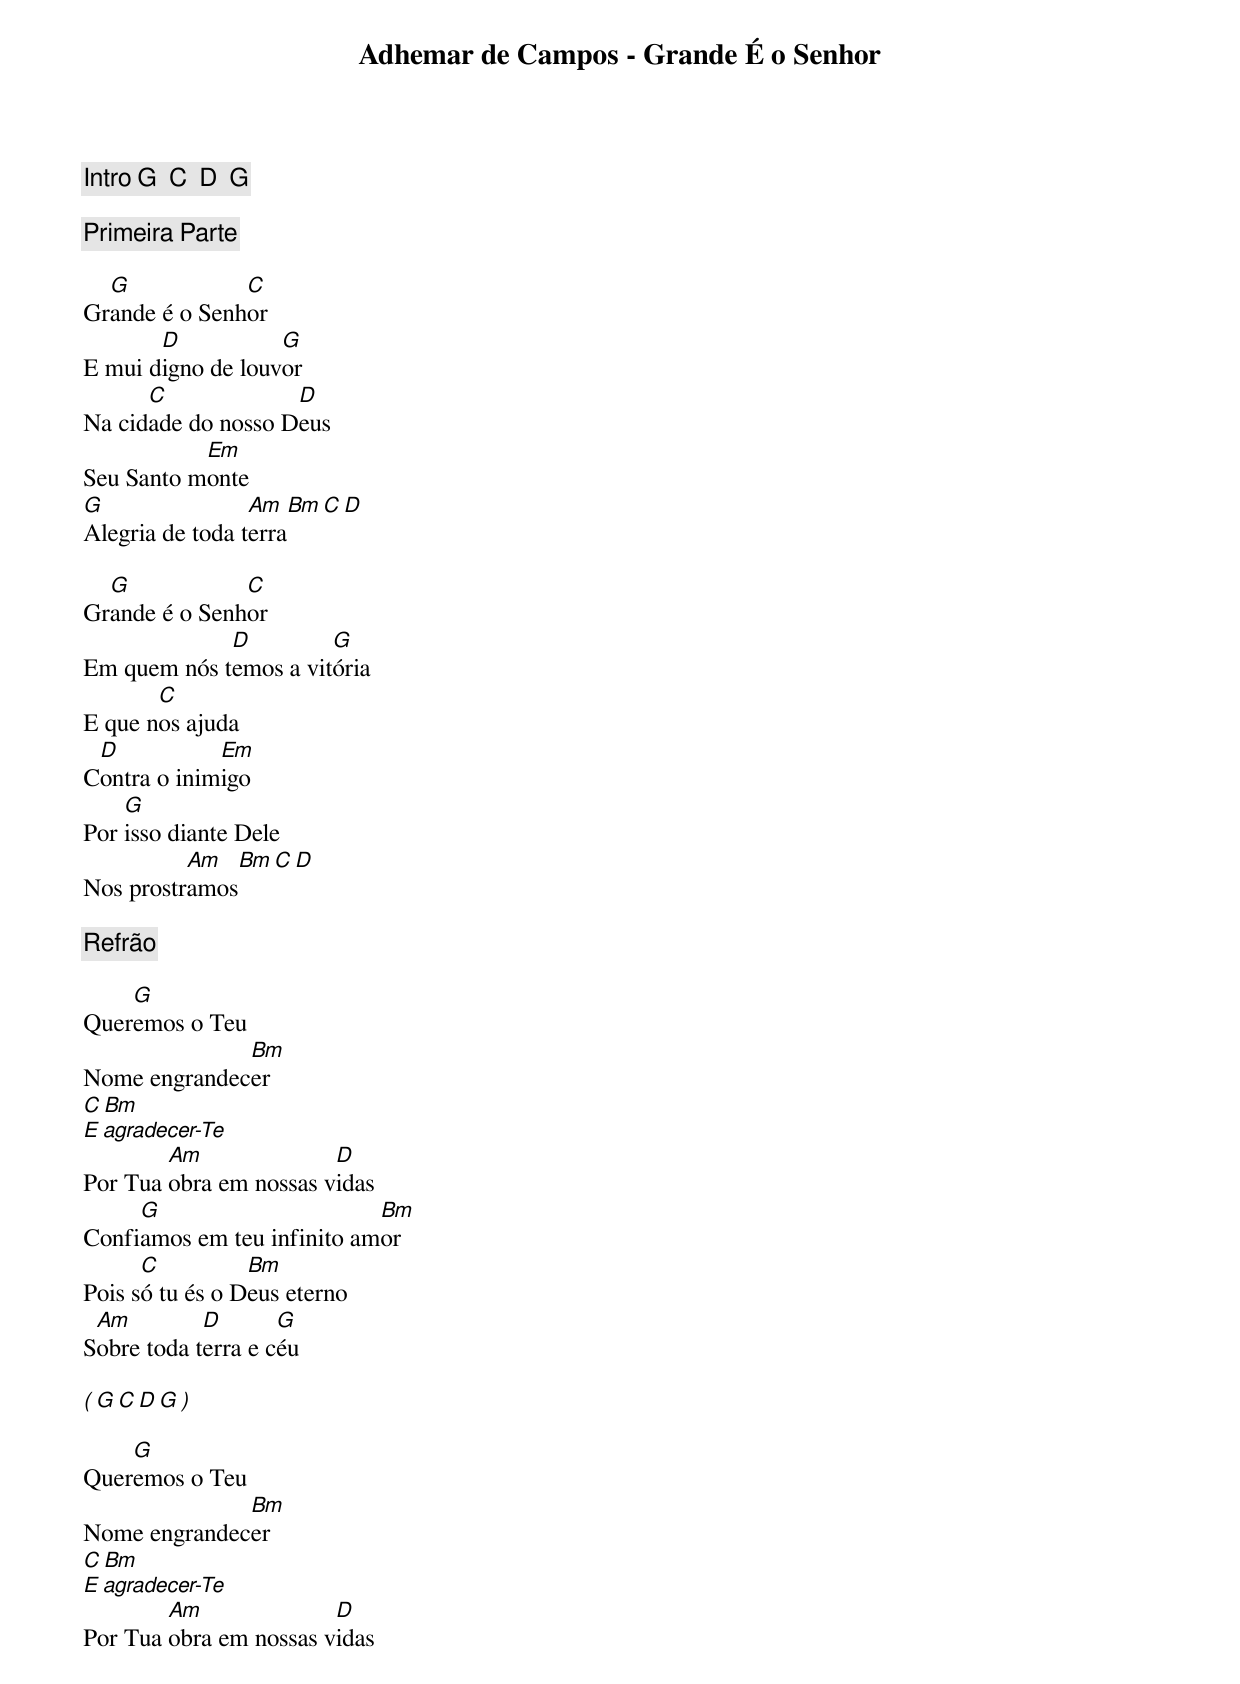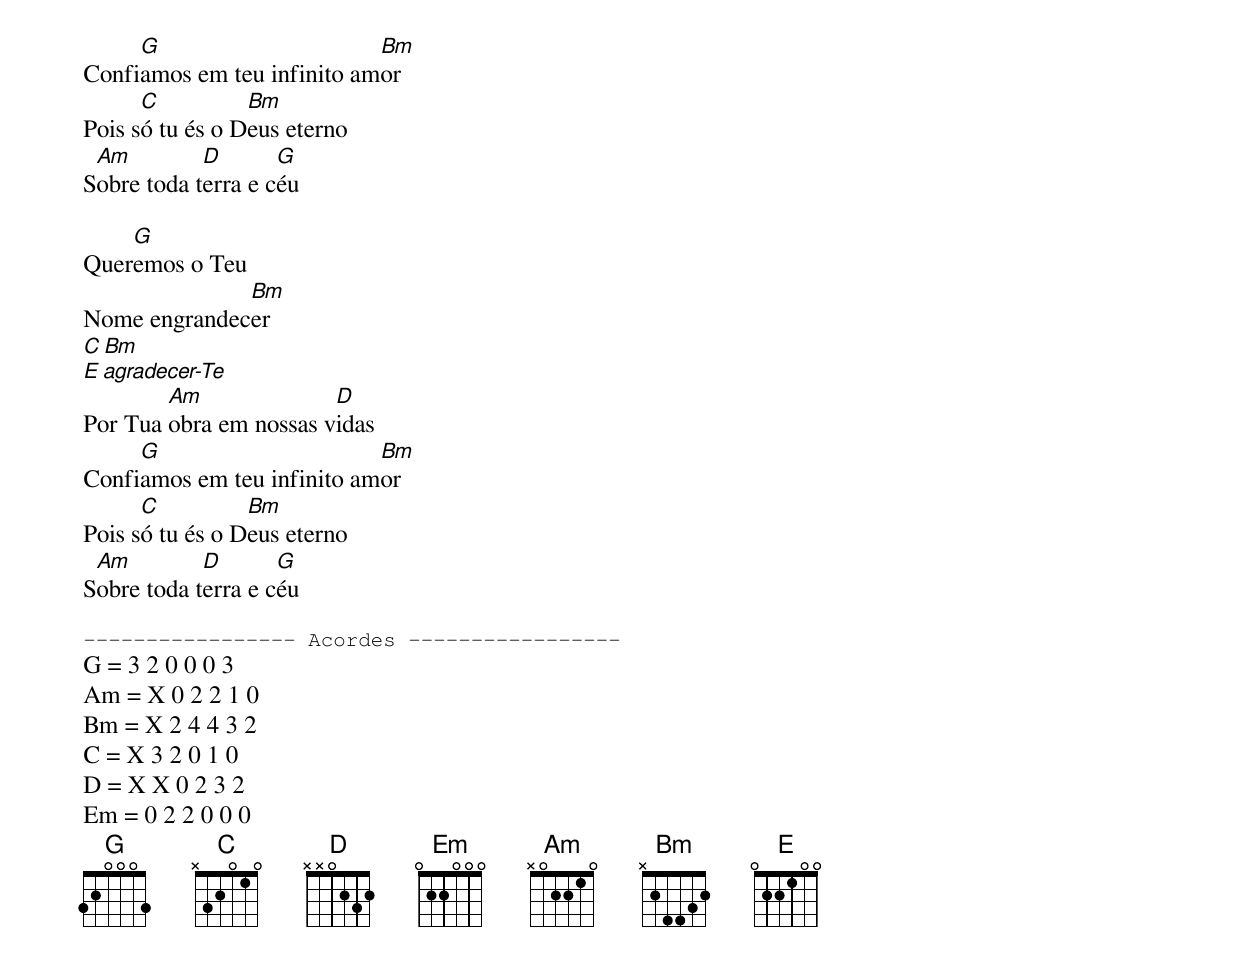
Adhemar de Campos - Grande É o Senhor

[Intro] G  C  D  G

[Primeira Parte]

  G            C
Grande é o Senhor
       D           G
E mui digno de louvor
      C             D
Na cidade do nosso Deus
           Em
Seu Santo monte
G                Am   Bm  C  D
Alegria de toda terra

  G            C
Grande é o Senhor
             D         G
Em quem nós temos a vitória
       C
E que nos ajuda
 D           Em
Contra o inimigo
    G
Por isso diante Dele
          Am   Bm  C  D
Nos prostramos

[Refrão]

    G
Queremos o Teu
              Bm
Nome engrandecer
C        Bm
E agradecer-Te
        Am              D
Por Tua obra em nossas vidas
     G                      Bm
Confiamos em teu infinito amor
      C          Bm
Pois só tu és o Deus eterno
 Am         D       G
Sobre toda terra e céu

( G  C  D  G )

    G
Queremos o Teu
              Bm
Nome engrandecer
C        Bm
E agradecer-Te
        Am              D
Por Tua obra em nossas vidas
     G                      Bm
Confiamos em teu infinito amor
      C          Bm
Pois só tu és o Deus eterno
 Am         D       G
Sobre toda terra e céu

    G
Queremos o Teu
              Bm
Nome engrandecer
C        Bm
E agradecer-Te
        Am              D
Por Tua obra em nossas vidas
     G                      Bm
Confiamos em teu infinito amor
      C          Bm
Pois só tu és o Deus eterno
 Am         D       G
Sobre toda terra e céu

----------------- Acordes -----------------
G = 3 2 0 0 0 3
Am = X 0 2 2 1 0
Bm = X 2 4 4 3 2
C = X 3 2 0 1 0
D = X X 0 2 3 2
Em = 0 2 2 0 0 0
